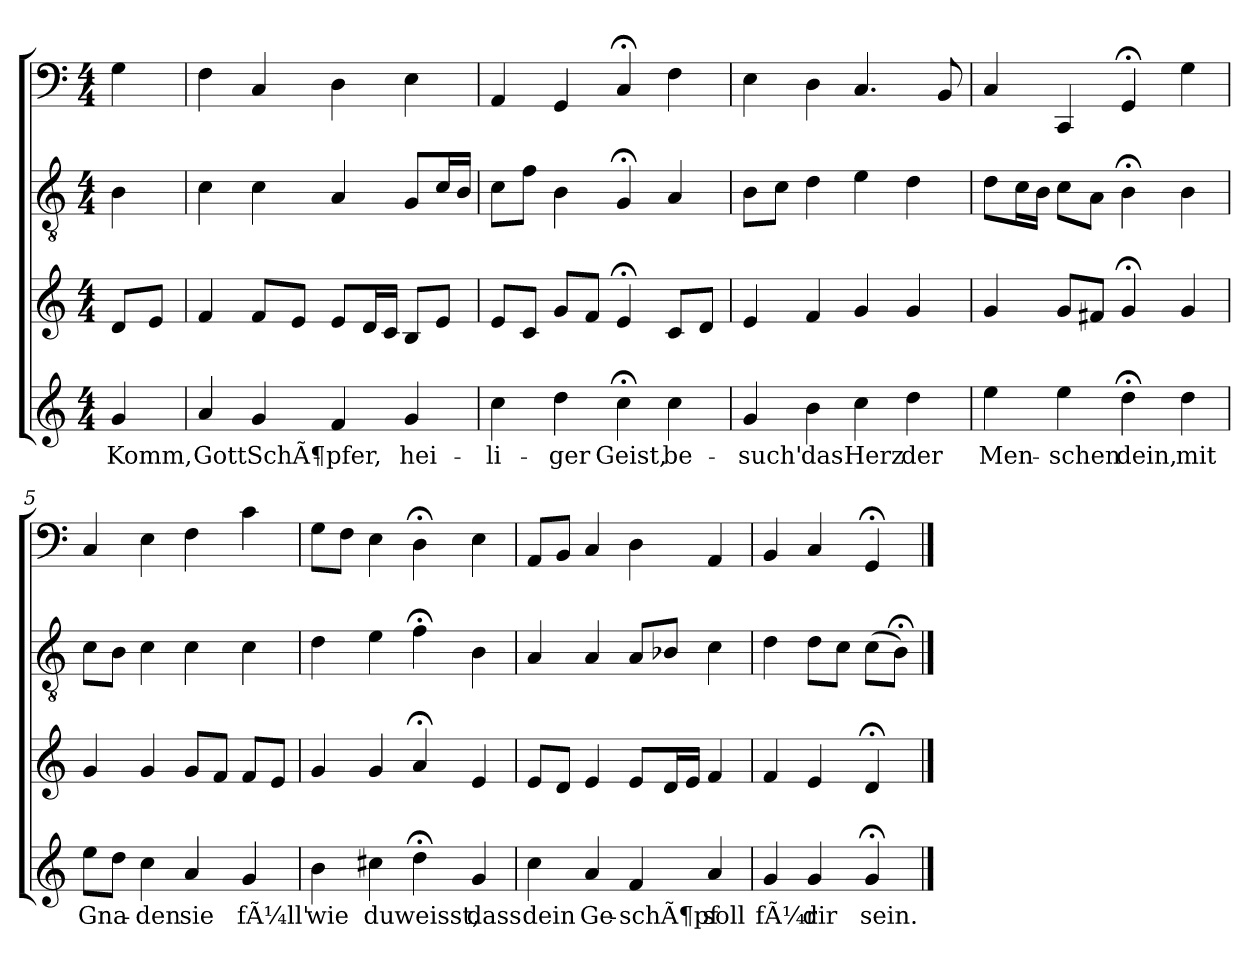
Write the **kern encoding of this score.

**kern	**text	**kern	**kern	**kern
*part4	*part4	*part3	*part2	*part1
*staff4	*staff4	*staff3	*staff2	*staff1
*clefG2	*	*clefG2	*clefGv2	*clefF4
*k[]	*	*k[]	*k[]	*k[]
*C:	*	*C:	*C:	*C:
*M4/4	*	*M4/4	*M4/4	*M4/4
=	=	=	=	=
4g	Komm,	8dL	4B	4G
.	.	8eJ	.	.
=1	=1	=1	=1	=1
4a	Gott	4f	4c	4F
4g	SchÃ¶-	8fL	4c	4C
.	.	8eJ	.	.
4f	-pfer,	8eL	4A	4D
.	.	16dL	.	.
.	.	16cJJ	.	.
4g	hei-	8BL	8GL	4E
.	.	8eJ	16cL	.
.	.	.	16BJJ	.
=2	=2	=2	=2	=2
4cc	-li-	8eL	8cL	4AA
.	.	8cJ	8fJ	.
4dd	-ger	8gL	4B	4GG
.	.	8fJ	.	.
4cc;<	Geist,	4e;<	4G;<	4C;<
4cc	be-	8cL	4A	4F
.	.	8dJ	.	.
=3	=3	=3	=3	=3
4g	-such'	4e	8BL	4E
.	.	.	8cJ	.
4b	das	4f	4d	4D
4cc	Herz	4g	4e	4.C
4dd	der	4g	4d	.
.	.	.	.	8BB
=4	=4	=4	=4	=4
4ee	Men-	4g	8dL	4C
.	.	.	16cL	.
.	.	.	16BJJ	.
4ee	-schen	8gL	8cL	4CC
.	.	8f#XJ	8AJ	.
4dd;<	dein,	4g;<	4B;<	4GG;<
4dd	mit	4g	4B	4G
=5	=5	=5	=5	=5
8eeL	Gna-	4g	8cL	4C
8ddJ	.	.	8BJ	.
4cc	-den	4g	4c	4E
4a	sie	8gL	4c	4F
.	.	8fJ	.	.
4g	fÃ¼ll'	8fL	4c	4c
.	.	8eJ	.	.
=6	=6	=6	=6	=6
4b	wie	4g	4d	8GL
.	.	.	.	8FJ
4cc#X	du	4g	4e	4E
4dd;<	weisst,	4a;<	4f;<	4D;<
4g	dass	4e	4B	4E
=7	=7	=7	=7	=7
4cc	dein	8eL	4A	8AAL
.	.	8dJ	.	8BBJ
4a	Ge-	4e	4A	4C
4f	-schÃ¶pf	8eL	8AL	4D
.	.	16dL	8B-XJ	.
.	.	16eJJ	.	.
4a	soll	4f	4c	4AA
=8	=8	=8	=8	=8
4g	fÃ¼r	4f	4d	4BB
4g	dir	4e	8dL	4C
.	.	.	8cJ	.
4g;<	sein.	4d;<	(8cL	4GG;<
.	.	.	8B;<J)	.
==	==	==	==	==
*-	*-	*-	*-	*-
